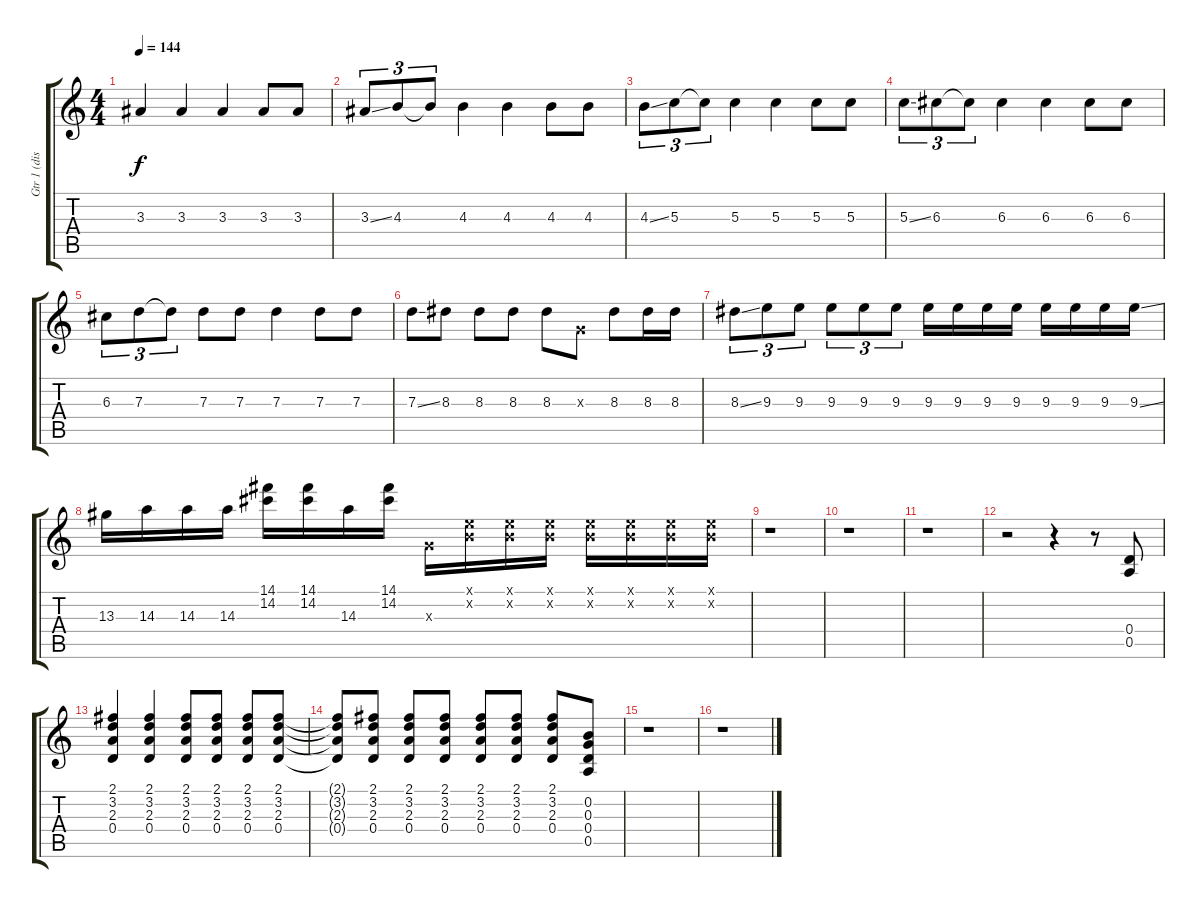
\track ("Gtr 1 (dist)" "Gtr 1 (dis") {instrument distortionguitar}
\staff {score tabs}
\tuning (E4 B3 G3 D3 A2 E2) {hide}
\ts (4 4)
\tempo 144
\clef g2
\ks c
3.3.4{dy f} 3.3.4 3.3.4 3.3.8 3.3.8 |
3.3{ss}.8{tu (3 2)} 4.3.8{tu (3 2)} 4.3{t}.8{tu (3 2)} 4.3.4 4.3.4 4.3.8 4.3.8 |
4.3{ss}.8{tu (3 2)} 5.3.8{tu (3 2)} 5.3{t}.8{tu (3 2)} 5.3.4 5.3.4 5.3.8 5.3.8 |
5.3{ss}.8{tu (3 2)} 6.3.8{tu (3 2)} 6.3{t}.8{tu (3 2)} 6.3.4 6.3.4 6.3.8 6.3.8 |
6.3.8{tu (3 2)} 7.3.8{tu (3 2)} 7.3{t}.8{tu (3 2)} 7.3.8 7.3.8 7.3.4 7.3.8 7.3.8 |
7.3{ss}.8 8.3.8 8.3.8 8.3.8 8.3.8 0.3{x}.8 8.3.8 8.3.16 8.3.16 |
8.3{ss}.8{tu (3 2)} 9.3.8{tu (3 2)} 9.3.8{tu (3 2)} 9.3.8{tu (3 2)} 9.3.8{tu (3 2)} 9.3.8{tu (3 2)} 9.3.16 9.3.16 9.3.16 9.3.16 9.3.16 9.3.16 9.3.16 9.3{ss}.16 |
13.3.16 14.3.16 14.3.16 14.3.16 (14.1 14.2).16 (14.1 14.2).16 14.3.16 (14.1 14.2).16 0.3{x}.16 (0.1{x} 0.2{x}).16 (0.1{x} 0.2{x}).16 (0.1{x} 0.2{x}).16 (0.1{x} 0.2{x}).16 (0.1{x} 0.2{x}).16 (0.1{x} 0.2{x}).16 (0.1{x} 0.2{x}).16 |
r.1 |
r.1 |
r.1 |
r.2 r.4 r.8 (0.4 0.5).8 |
(2.1 3.2 2.3 0.4).4 (2.1 3.2 2.3 0.4).4 (2.1 3.2 2.3 0.4).8 (2.1 3.2 2.3 0.4).8 (2.1 3.2 2.3 0.4).8 (2.1 3.2 2.3 0.4).8 |
(2.1{t} 3.2{t} 2.3{t} 0.4{t}).8 (2.1 3.2 2.3 0.4).8 (2.1 3.2 2.3 0.4).8 (2.1 3.2 2.3 0.4).8 (2.1 3.2 2.3 0.4).8 (2.1 3.2 2.3 0.4).8 (2.1 3.2 2.3 0.4).8 (0.2 0.3 0.4 0.5).8 |
r.1 |
r.1
